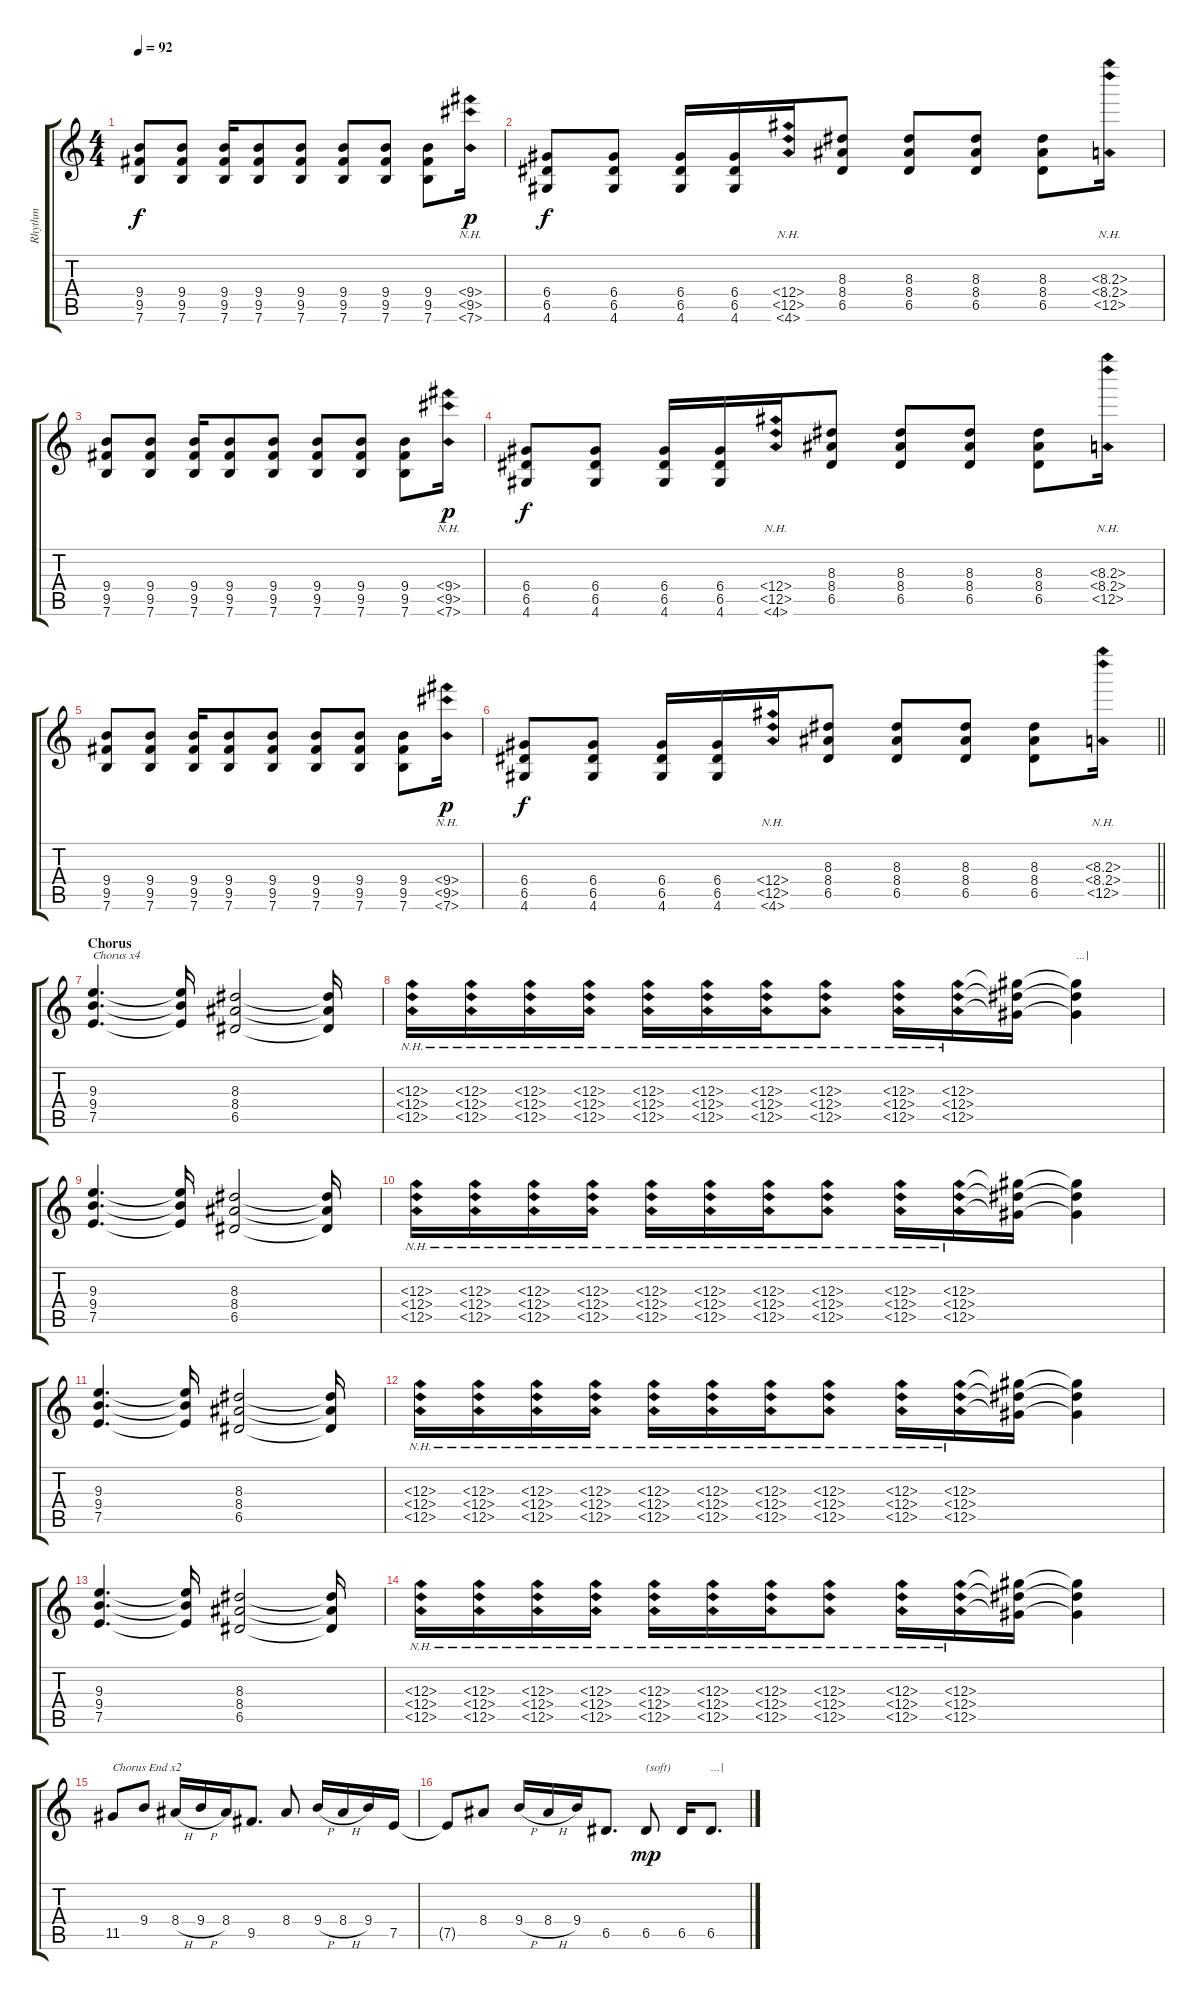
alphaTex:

\track ("Rhythm" "Rhythm") {instrument distortionguitar}
\staff {score tabs}
\tuning (E4 B3 G3 D3 A2 E2) {hide}
\ts (4 4)
\tempo 92
\clef g2
\ks c
(9.4 9.5 7.6).8{dy f} (9.4 9.5 7.6).8 (9.4 9.5 7.6).16 (9.4 9.5 7.6).8 (9.4 9.5 7.6).8 (9.4 9.5 7.6).8 (9.4 9.5 7.6).8 (9.4 9.5 7.6).8 (9.4{nh} 9.5{nh} 7.6{nh}).16{dy p} |
(6.4 6.5 4.6).8{dy f} (6.4 6.5 4.6).8 (6.4 6.5 4.6).16 (6.4 6.5 4.6).16 (6.4{nh} 6.5{nh} 4.6{nh}).16 (8.3 8.4 6.5).8 (8.3 8.4 6.5).8 (8.3 8.4 6.5).8 (8.3 8.4 6.5).8 (8.3{nh} 8.4{nh} 6.5{nh}).16 |
(9.4 9.5 7.6).8 (9.4 9.5 7.6).8 (9.4 9.5 7.6).16 (9.4 9.5 7.6).8 (9.4 9.5 7.6).8 (9.4 9.5 7.6).8 (9.4 9.5 7.6).8 (9.4 9.5 7.6).8 (9.4{nh} 9.5{nh} 7.6{nh}).16{dy p} |
(6.4 6.5 4.6).8{dy f} (6.4 6.5 4.6).8 (6.4 6.5 4.6).16 (6.4 6.5 4.6).16 (6.4{nh} 6.5{nh} 4.6{nh}).16 (8.3 8.4 6.5).8 (8.3 8.4 6.5).8 (8.3 8.4 6.5).8 (8.3 8.4 6.5).8 (8.3{nh} 8.4{nh} 6.5{nh}).16 |
(9.4 9.5 7.6).8 (9.4 9.5 7.6).8 (9.4 9.5 7.6).16 (9.4 9.5 7.6).8 (9.4 9.5 7.6).8 (9.4 9.5 7.6).8 (9.4 9.5 7.6).8 (9.4 9.5 7.6).8 (9.4{nh} 9.5{nh} 7.6{nh}).16{dy p} |
\barLineRight lightlight
(6.4 6.5 4.6).8{dy f} (6.4 6.5 4.6).8 (6.4 6.5 4.6).16 (6.4 6.5 4.6).16 (6.4{nh} 6.5{nh} 4.6{nh}).16 (8.3 8.4 6.5).8 (8.3 8.4 6.5).8 (8.3 8.4 6.5).8 (8.3 8.4 6.5).8 (8.3{nh} 8.4{nh} 6.5{nh}).16 |
\section ("" "Chorus")
(9.3 9.4 7.5).4{d txt "Chorus x4"} (9.3{t} 9.4{t} 7.5{t}).16 (8.3 8.4 6.5).2 (8.3{t} 8.4{t} 6.5{t}).16 |
(13.3{nh} 13.4{nh} 11.5{nh}).16 (13.3{nh} 13.4{nh} 11.5{nh}).16 (13.3{nh} 13.4{nh} 11.5{nh}).16 (13.3{nh} 13.4{nh} 11.5{nh}).16 (13.3{nh} 13.4{nh} 11.5{nh}).16 (13.3{nh} 13.4{nh} 11.5{nh}).16 (13.3{nh} 13.4{nh} 11.5{nh}).16 (13.3{nh} 13.4{nh} 11.5{nh}).8 (13.3{nh} 13.4{nh} 11.5{nh}).16 (13.3{nh} 13.4{nh} 11.5{nh}).16 (13.3{t} 13.4{t} 11.5{t}).16 (13.3{t} 13.4{t} 11.5{t}).4{txt "...|"} |
(9.3 9.4 7.5).4{d} (9.3{t} 9.4{t} 7.5{t}).16 (8.3 8.4 6.5).2 (8.3{t} 8.4{t} 6.5{t}).16 |
(13.3{nh} 13.4{nh} 11.5{nh}).16 (13.3{nh} 13.4{nh} 11.5{nh}).16 (13.3{nh} 13.4{nh} 11.5{nh}).16 (13.3{nh} 13.4{nh} 11.5{nh}).16 (13.3{nh} 13.4{nh} 11.5{nh}).16 (13.3{nh} 13.4{nh} 11.5{nh}).16 (13.3{nh} 13.4{nh} 11.5{nh}).16 (13.3{nh} 13.4{nh} 11.5{nh}).8 (13.3{nh} 13.4{nh} 11.5{nh}).16 (13.3{nh} 13.4{nh} 11.5{nh}).16 (13.3{t} 13.4{t} 11.5{t}).16 (13.3{t} 13.4{t} 11.5{t}).4 |
(9.3 9.4 7.5).4{d} (9.3{t} 9.4{t} 7.5{t}).16 (8.3 8.4 6.5).2 (8.3{t} 8.4{t} 6.5{t}).16 |
(13.3{nh} 13.4{nh} 11.5{nh}).16 (13.3{nh} 13.4{nh} 11.5{nh}).16 (13.3{nh} 13.4{nh} 11.5{nh}).16 (13.3{nh} 13.4{nh} 11.5{nh}).16 (13.3{nh} 13.4{nh} 11.5{nh}).16 (13.3{nh} 13.4{nh} 11.5{nh}).16 (13.3{nh} 13.4{nh} 11.5{nh}).16 (13.3{nh} 13.4{nh} 11.5{nh}).8 (13.3{nh} 13.4{nh} 11.5{nh}).16 (13.3{nh} 13.4{nh} 11.5{nh}).16 (13.3{t} 13.4{t} 11.5{t}).16 (13.3{t} 13.4{t} 11.5{t}).4 |
(9.3 9.4 7.5).4{d} (9.3{t} 9.4{t} 7.5{t}).16 (8.3 8.4 6.5).2 (8.3{t} 8.4{t} 6.5{t}).16 |
(13.3{nh} 13.4{nh} 11.5{nh}).16 (13.3{nh} 13.4{nh} 11.5{nh}).16 (13.3{nh} 13.4{nh} 11.5{nh}).16 (13.3{nh} 13.4{nh} 11.5{nh}).16 (13.3{nh} 13.4{nh} 11.5{nh}).16 (13.3{nh} 13.4{nh} 11.5{nh}).16 (13.3{nh} 13.4{nh} 11.5{nh}).16 (13.3{nh} 13.4{nh} 11.5{nh}).8 (13.3{nh} 13.4{nh} 11.5{nh}).16 (13.3{nh} 13.4{nh} 11.5{nh}).16 (13.3{t} 13.4{t} 11.5{t}).16 (13.3{t} 13.4{t} 11.5{t}).4 |
11.5.8{txt "Chorus End x2" volume 12} 9.4.8 8.4{h}.16 9.4{h}.16 8.4.16 9.5.8{d} 8.4.8 9.4{h}.16 8.4{h}.16 9.4.16 7.5.16 |
7.5{t}.8 8.4.8 9.4{h}.16 8.4{h}.16 9.4.16 6.5.8{d} 6.5.8{txt "(soft)" dy mp} 6.5.16 6.5.8{d txt "...|"}
